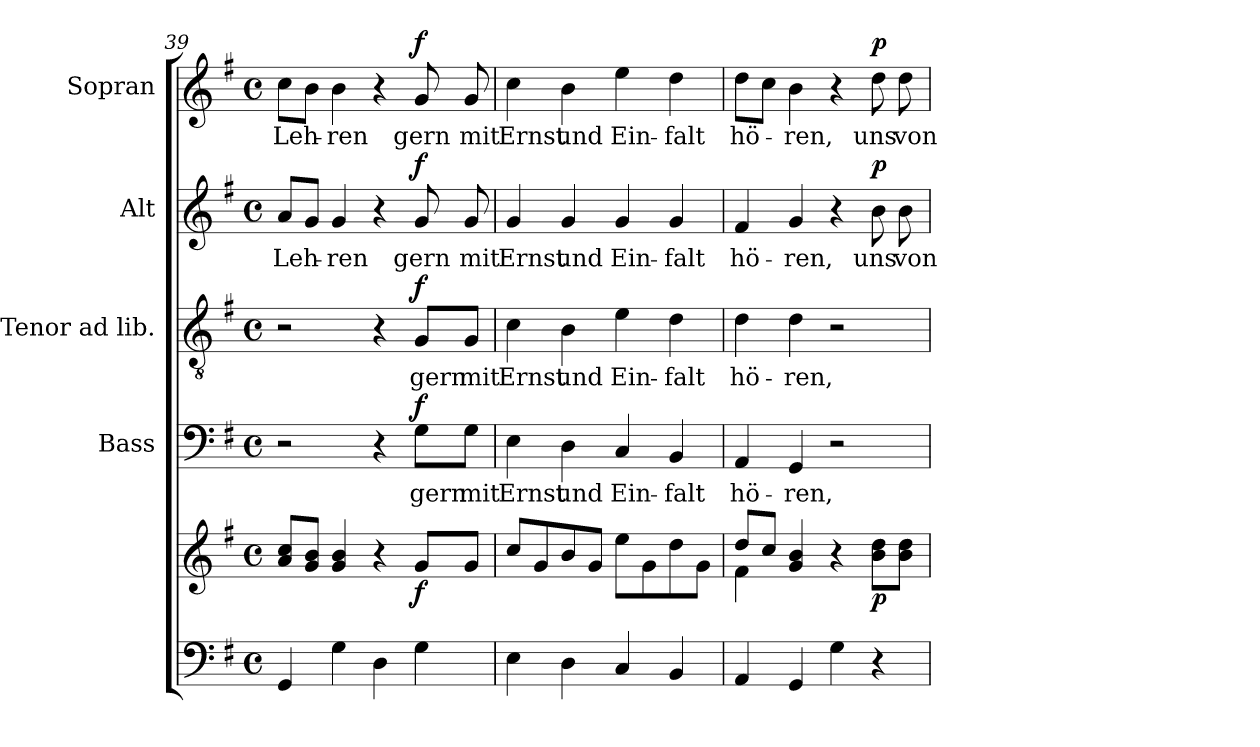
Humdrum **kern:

**kern	**kern	**dynam	**kern	**text	**dynam	**kern	**text	**dynam	**kern	**text	**dynam	**kern	**text	**dynam
*part5	*part5	*part5	*part4	*part4	*part4	*part3	*part3	*part3	*part2	*part2	*part2	*part1	*part1	*part1
*staff6	*staff5	*staff5/6	*staff4	*staff4	*staff4	*staff3	*staff3	*staff3	*staff2	*staff2	*staff2	*staff1	*staff1	*staff1
*	*	*	*I"Bass	*	*	*I"Tenor ad lib.	*	*	*I"Alt	*	*	*I"Sopran	*	*
*	*	*	*I'B.	*	*	*I'T.	*	*	*I'A.	*	*	*I'S.	*	*
*clefF4	*clefG2	*	*clefF4	*	*	*clefGv2	*	*	*clefG2	*	*	*clefG2	*	*
*k[f#]	*k[f#]	*	*k[f#]	*	*	*k[f#]	*	*	*k[f#]	*	*	*k[f#]	*	*
*G:	*G:	*	*G:	*	*	*G:	*	*	*G:	*	*	*G:	*	*
*M4/4	*M4/4	*	*M4/4	*	*	*M4/4	*	*	*M4/4	*	*	*M4/4	*	*
*met(c)	*met(c)	*	*met(c)	*	*	*met(c)	*	*	*met(c)	*	*	*met(c)	*	*
=39	=39	=39	=39	=39	=39	=39	=39	=39	=39	=39	=39	=39	=39	=39
!	!	!	!	!	!	!	!	!	!	!LO:LY:b	!	!	!LO:LY:b	!
4GG/	8a/ 8cc/L	.	2r	.	.	2r	.	.	8a/L	Leh-	.	8cc\L	Leh-	.
.	8g/ 8b/J	.	.	.	.	.	.	.	8g/J	.	.	8b\J	.	.
!	!	!	!	!	!	!	!	!	!	!LO:LY:b	!	!	!LO:LY:b	!
4G\	4g/ 4b/	.	.	.	.	.	.	.	4g/	-ren	.	4b\	-ren	.
4D\	4r	.	4r	.	.	4r	.	.	4r	.	.	4r	.	.
!	!	!LO:DY:b	!	!LO:LY:b	!LO:DY:a	!	!LO:LY:b	!LO:DY:a	!	!LO:LY:b	!LO:DY:a	!	!LO:LY:b	!LO:DY:a
4G\	8g/L	f	8G\L	gern	f	8G/L	gern	f	8g/	gern	f	8g/	gern	f
!	!	!	!	!LO:LY:b	!	!	!LO:LY:b	!	!	!LO:LY:b	!	!	!LO:LY:b	!
.	8g/J	.	8G\J	mit	.	8G/J	mit	.	8g/	mit	.	8g/	mit	.
=40	=40	=40	=40	=40	=40	=40	=40	=40	=40	=40	=40	=40	=40	=40
!	!	!	!	!LO:LY:b	!	!	!LO:LY:b	!	!	!LO:LY:b	!	!	!LO:LY:b	!
4E\	8cc/L	.	4E\	Ernst	.	4c\	Ernst	.	4g/	Ernst	.	4cc\	Ernst	.
.	8g/	.	.	.	.	.	.	.	.	.	.	.	.	.
!	!	!	!	!LO:LY:b	!	!	!LO:LY:b	!	!	!LO:LY:b	!	!	!LO:LY:b	!
4D\	8b/	.	4D\	und	.	4B\	und	.	4g/	und	.	4b\	und	.
.	8g/J	.	.	.	.	.	.	.	.	.	.	.	.	.
!	!	!	!	!LO:LY:b	!	!	!LO:LY:b	!	!	!LO:LY:b	!	!	!LO:LY:b	!
4C/	8ee\L	.	4C/	Ein-	.	4e\	Ein-	.	4g/	Ein-	.	4ee\	Ein-	.
.	8g\	.	.	.	.	.	.	.	.	.	.	.	.	.
!	!	!	!	!LO:LY:b	!	!	!LO:LY:b	!	!	!LO:LY:b	!	!	!LO:LY:b	!
4BB/	8dd\	.	4BB/	-falt	.	4d\	-falt	.	4g/	-falt	.	4dd\	-falt	.
.	8g\J	.	.	.	.	.	.	.	.	.	.	.	.	.
=41	=41	=41	=41	=41	=41	=41	=41	=41	=41	=41	=41	=41	=41	=41
*	*^	*	*	*	*	*	*	*	*	*	*	*	*	*
!	!	!	!	!	!LO:LY:b	!	!	!LO:LY:b	!	!	!LO:LY:b	!	!	!LO:LY:b	!
4AA/	8dd/L	4f#\	.	4AA/	hö-	.	4d\	hö-	.	4f#/	hö-	.	8dd\L	hö-	.
.	8cc/J	.	.	.	.	.	.	.	.	.	.	.	8cc\J	.	.
!	!	!	!	!	!LO:LY:b	!	!	!LO:LY:b	!	!	!LO:LY:b	!	!	!LO:LY:b	!
4GG/	4g/ 4b/	2.ryy	.	4GG/	-ren,	.	4d\	-ren,	.	4g/	-ren,	.	4b\	-ren,	.
4G\	4r	.	.	2r	.	.	2r	.	.	4r	.	.	4r	.	.
!	!	!	!LO:DY:b	!	!	!	!	!	!	!	!LO:LY:b	!LO:DY:a	!	!LO:LY:b	!LO:DY:a
4r	8b\ 8dd\L	.	p	.	.	.	.	.	.	8b\	uns	p	8dd\	uns	p
!	!	!	!	!	!	!	!	!	!	!	!LO:LY:b	!	!	!LO:LY:b	!
.	8b\ 8dd\J	.	.	.	.	.	.	.	.	8b\	von	.	8dd\	von	.
*	*v	*v	*	*	*	*	*	*	*	*	*	*	*	*	*
=	=	=	=	=	=	=	=	=	=	=	=	=	=	=
*-	*-	*-	*-	*-	*-	*-	*-	*-	*-	*-	*-	*-	*-	*-
